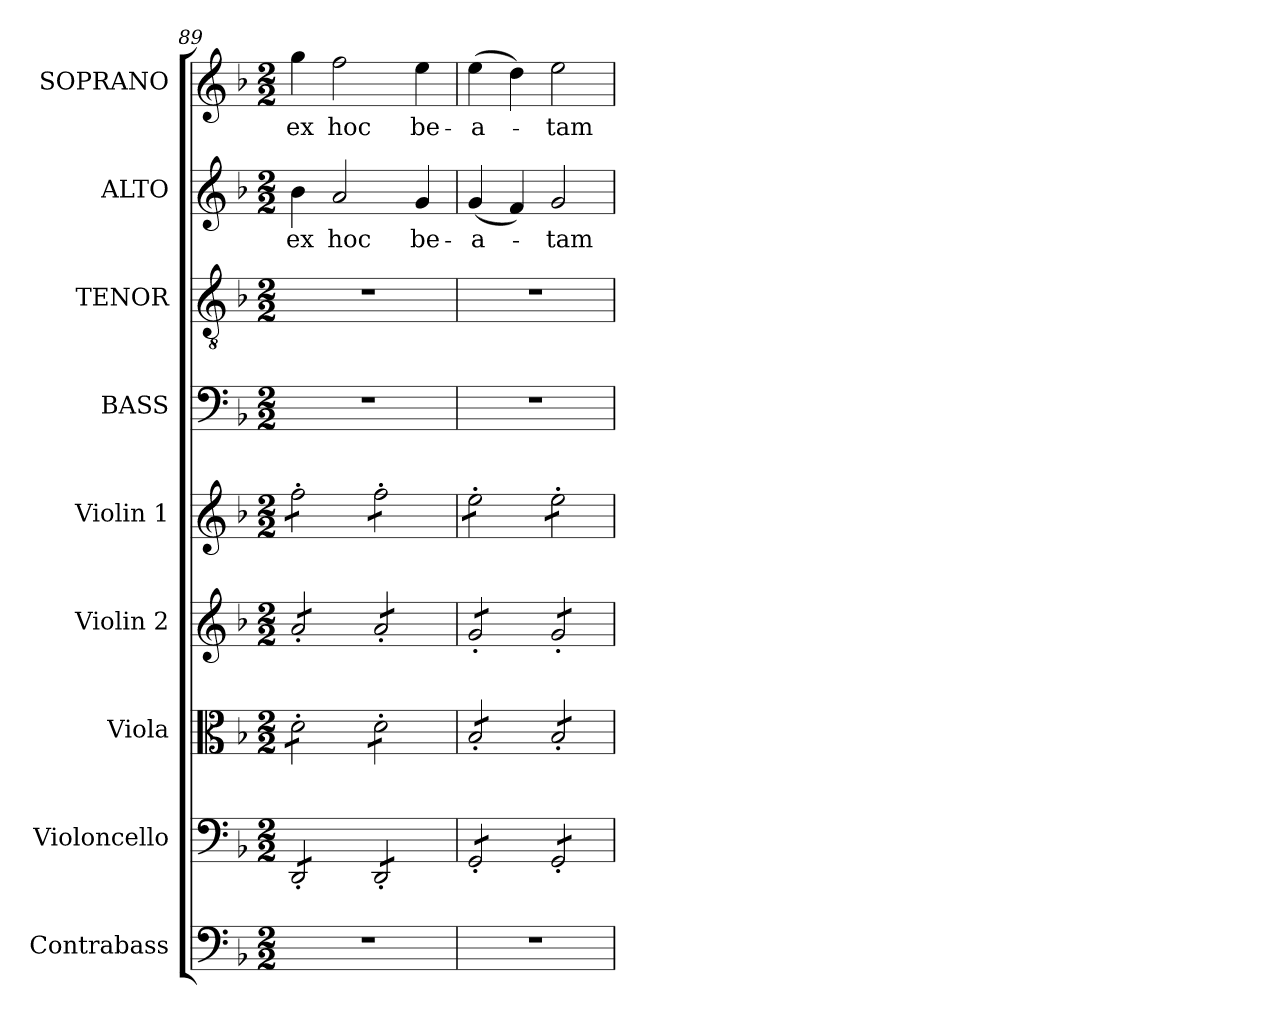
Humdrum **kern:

**kern	**kern	**kern	**kern	**kern	**kern	**kern	**kern	**text	**kern	**text
*part9	*part8	*part7	*part6	*part5	*part4	*part3	*part2	*part2	*part1	*part1
*staff9	*staff8	*staff7	*staff6	*staff5	*staff4	*staff3	*staff2	*staff2	*staff1	*staff1
*I"Contrabass	*I"Violoncello	*I"Viola	*I"Violin 2	*I"Violin 1	*I"BASS	*I"TENOR	*I"ALTO	*	*I"SOPRANO	*
*I'Cb.	*I'Vc.	*I'Vla.	*I'Vln. 2	*I'Vln. 1	*I'B.	*I'T.	*I'A.	*	*I'S.	*
*clefF4	*clefF4	*clefC3	*clefG2	*clefG2	*clefF4	*clefGv2	*clefG2	*	*clefG2	*
*ITrd7c12	*	*	*	*	*	*ITrd7c12	*	*	*	*
*k[b-]	*k[b-]	*k[b-]	*k[b-]	*k[b-]	*k[b-]	*k[b-]	*k[b-]	*	*k[b-]	*
*F:	*F:	*F:	*F:	*F:	*F:	*F:	*F:	*	*F:	*
*M2/2	*M2/2	*M2/2	*M2/2	*M2/2	*M2/2	*M2/2	*M2/2	*	*M2/2	*
=89	=89	=89	=89	=89	=89	=89	=89	=89	=89	=89
!	!	!	!	!	!	!	!	!LO:LY:b:color=#000000	!	!
!	!	!	!	!	!	!	!	!	!	!LO:LY:b:color=#000000
*	*tremolo	*	*	*	*	*	*	*	*	*
*	*	*tremolo	*	*	*	*	*	*	*	*
*	*	*	*tremolo	*	*	*	*	*	*	*
*	*	*	*	*tremolo	*	*	*	*	*	*
1r	8DD'i/L	8d'i\L	8a'i/L	8ff'i\L	1r	1r	4b-i\	ex	4ggi\	ex
.	8DD'i/	8d'i\	8a'i/	8ff'i\	.	.	.	.	.	.
!	!	!	!	!	!	!	!	!LO:LY:b:color=#000000	!	!
!	!	!	!	!	!	!	!	!	!	!LO:LY:b:color=#000000
.	8DD'i/	8d'i\	8a'i/	8ff'i\	.	.	2ai/	hoc	2ffi\	hoc
.	8DD'i/J	8d'i\J	8a'i/J	8ff'i\J	.	.	.	.	.	.
.	8DD'i/L	8d'i\L	8a'i/L	8ff'i\L	.	.	.	.	.	.
.	8DD'i/	8d'i\	8a'i/	8ff'i\	.	.	.	.	.	.
!	!	!	!	!	!	!	!	!LO:LY:b:color=#000000	!	!
!	!	!	!	!	!	!	!	!	!	!LO:LY:b:color=#000000
.	8DD'i/	8d'i\	8a'i/	8ff'i\	.	.	4gi/	be-	4eei\	be-
.	8DD'i/J	8d'i\J	8a'i/J	8ff'i\J	.	.	.	.	.	.
=90	=90	=90	=90	=90	=90	=90	=90	=90	=90	=90
!	!	!	!	!	!	!	!	!LO:LY:b:color=#000000	!	!
!	!	!	!	!	!	!	!	!	!	!LO:LY:b:color=#000000
1r	8GG'i/L	8B-'i/L	8g'i/L	8ee'i\L	1r	1r	(4gi/	-a-	(4eei\	-a-
.	8GG'i/	8B-'i/	8g'i/	8ee'i\	.	.	.	.	.	.
.	8GG'i/	8B-'i/	8g'i/	8ee'i\	.	.	4fi/)	.	4ddi\)	.
.	8GG'i/J	8B-'i/J	8g'i/J	8ee'i\J	.	.	.	.	.	.
!	!	!	!	!	!	!	!	!LO:LY:b:color=#000000	!	!
!	!	!	!	!	!	!	!	!	!	!LO:LY:b:color=#000000
.	8GG'i/L	8B-'i/L	8g'i/L	8ee'i\L	.	.	2gi/	-tam	2eei\	-tam
.	8GG'i/	8B-'i/	8g'i/	8ee'i\	.	.	.	.	.	.
.	8GG'i/	8B-'i/	8g'i/	8ee'i\	.	.	.	.	.	.
.	8GG'i/J	8B-'i/J	8g'i/J	8ee'i\J	.	.	.	.	.	.
*	*	*	*	*Xtremolo	*	*	*	*	*	*
*	*	*	*Xtremolo	*	*	*	*	*	*	*
*	*	*Xtremolo	*	*	*	*	*	*	*	*
*	*Xtremolo	*	*	*	*	*	*	*	*	*
=	=	=	=	=	=	=	=	=	=	=
*-	*-	*-	*-	*-	*-	*-	*-	*-	*-	*-
